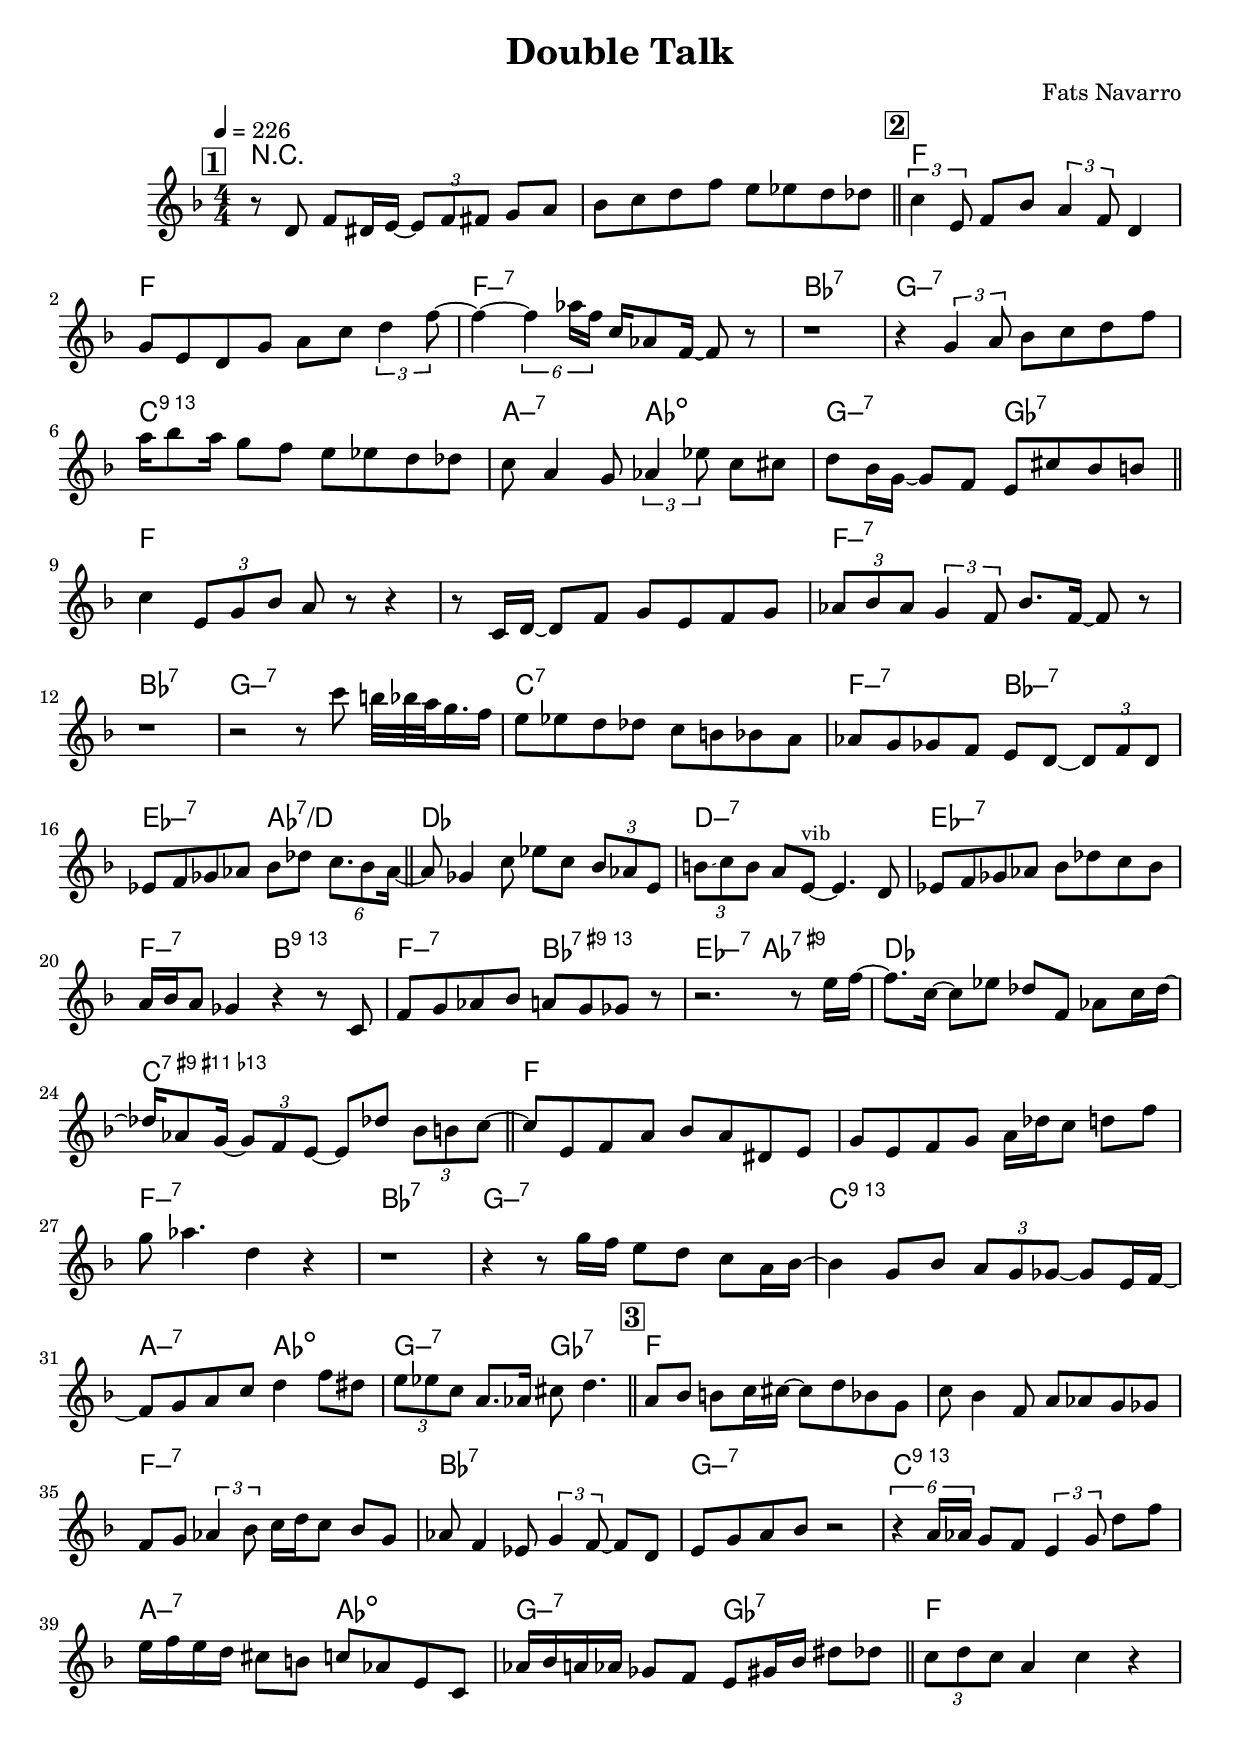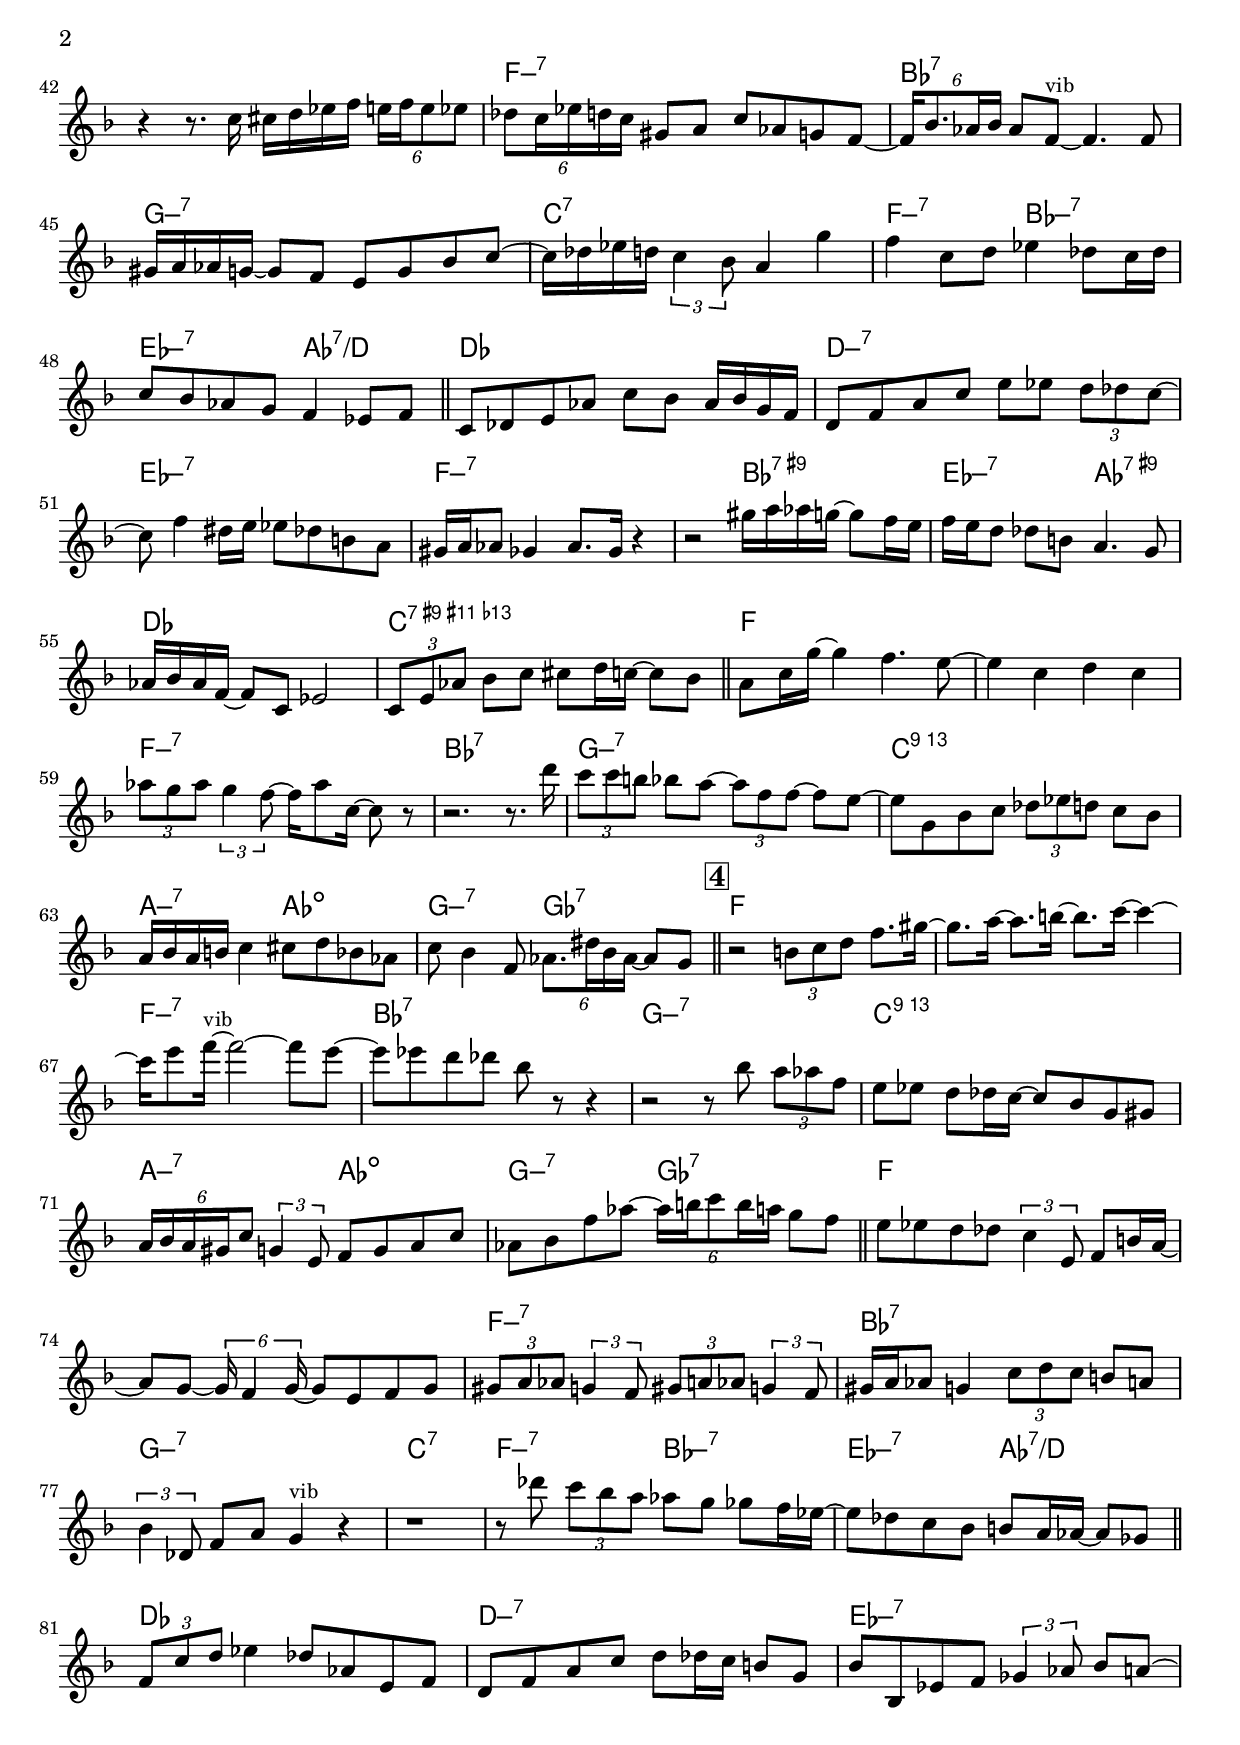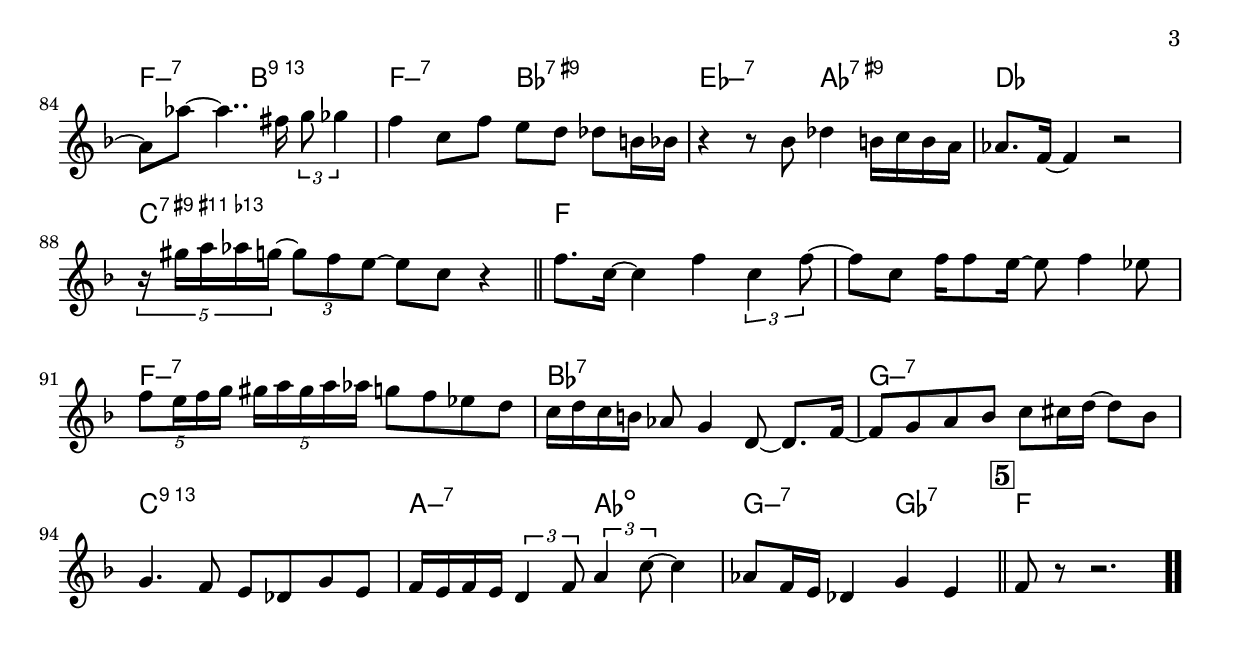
\version "2.13.2"

#(ly:set-option 'point-and-click #f)

\header {
  title = "Double Talk"
  composer = "Fats Navarro"
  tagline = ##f
}
global =
{
    \override Staff.TimeSignature #'style = #'()
    \time 4/4
    \clef "treble"
    \key f \major
    \override Rest #'direction = #'0
    \override MultiMeasureRest #'staff-position = #0
}
\score
{
<<
    \transpose c' c'

    \new ChordNames { \chords {
      \set majorSevenSymbol = \markup { "maj7" }
      \set minorChordModifier = \markup { \char ##x2013 }
      | r1 | s1 
      | f1 | f1 | f1:min7 | bes1:7 | g1:min7 | c1:13.9 | a2:min7 aes2:dim | g2:min7 ges2:7 
      | f1 | s1 | f1:min7 | bes1:7 | g1:min7 | c1:7 | f2:min7 bes2:min7 | es2:min7 aes2:7/d 
      | des1 | d1:min7 | es1:min7 | f2:min7 b2:13.9 | f2:min7 bes2:13.9+ | es2:min7 aes2:9+ | des1 | c1:13-.9+11+ 
      | f1 | s1 | f1:min7 | bes1:7 | g1:min7 | c1:13.9 | a2:min7 aes2:dim | g2:min7 ges2:7 
      | f1 | s1 | f1:min7 | bes1:7 | g1:min7 | c1:13.9 | a2:min7 aes2:dim | g2:min7 ges2:7 
      | f1 | s1 | f1:min7 | bes1:7 | g1:min7 | c1:7 | f2:min7 bes2:min7 | es2:min7 aes2:7/d 
      | des1 | d1:min7 | es1:min7 | f1:min7 | s2 bes2:9+ | es2:min7 aes2:9+ | des1 | c1:13-.9+11+ 
      | f1 | s1 | f1:min7 | bes1:7 | g1:min7 | c1:13.9 | a2:min7 aes2:dim | g2:min7 ges2:7 
      | f1 | s1 | f1:min7 | bes1:7 | g1:min7 | c1:13.9 | a2:min7 aes2:dim | g2:min7 ges2:7 
      | f1 | s1 | f1:min7 | bes1:7 | g1:min7 | c1:7 | f2:min7 bes2:min7 | es2:min7 aes2:7/d 
      | des1 | d1:min7 | es1:min7 | f2:min7 b2:13.9 | f2:min7 bes2:9+ | es2:min7 aes2:9+ | des1 | c1:13-.9+11+ 
      | f1 | s1 | f1:min7 | bes1:7 | g1:min7 | c1:13.9 | a2:min7 aes2:dim | g2:min7 ges2:7 
      | f1|
      }
      }

    \new Staff
    <<
    \transpose c' c'

    {
      \global
  		%\override Score.MetronomeMark #'transparent = ##t
  		%\override Score.MetronomeMark #'stencil = ##f
  		
  		\override HorizontalBracket #'direction = #UP
  		\override HorizontalBracket #'bracket-flare = #'(0 . 0)
  		
  		\override TextSpanner #'dash-fraction = #1.0
  		\override TextSpanner #'bound-details #'left #'text = \markup{ \concat{\draw-line #'(0 . -1.0) \draw-line #'(1.0 . 0) }}
  		\override TextSpanner #'bound-details #'right #'text = \markup{ \concat{ \draw-line #'(1.0 . 0) \draw-line #'(0 . -1.0) }}
          \set Score.markFormatter = #format-mark-box-numbers


      \tempo 4 = 226
      \set Score.currentBarNumber = #-1
     
      \bar "||" \mark \default r8 d'8 f'8 dis'16 e'16~ \tuplet 3/2 {e'8 f'8 fis'8} g'8 a'8 
      | bes'8 c''8 d''8 f''8 e''8 es''8 d''8 des''8 
      \bar "||" \mark \default \tuplet 3/2 {c''4 e'8} f'8 bes'8 \tuplet 3/2 {a'4 f'8} d'4 
      | g'8 e'8 d'8 g'8 a'8 c''8 \tuplet 3/2 {d''4 f''8~} 
      | f''4~ \tuplet 6/4 {f''4 aes''16 f''16} c''16 aes'8 f'16~ f'8 r8 
      | r1 
      | r4 \tuplet 3/2 {g'4 a'8} bes'8 c''8 d''8 f''8 
      | a''16 bes''8 a''16 g''8 f''8 e''8 es''8 d''8 des''8 
      | c''8 a'4 g'8 \tuplet 3/2 {aes'4 es''8} c''8 cis''8 
      | d''8 bes'16 g'16~ g'8 f'8 e'8 cis''8 bes'8 b'8 
      \bar "||" c''4 \tuplet 3/2 {e'8 g'8 bes'8} a'8 r8 r4 
      | r8 c'16 d'16~ d'8 f'8 g'8 e'8 f'8 g'8 
      | \tuplet 3/2 {aes'8 bes'8 aes'8} \tuplet 3/2 {g'4 f'8} bes'8. f'16~ f'8 r8 
      | r1 
      | r2 r8 c'''8 b''32 bes''32 a''32 g''16. f''16 
      | e''8 es''8 d''8 des''8 c''8 b'8 bes'8 a'8 
      | aes'8 g'8 ges'8 f'8 e'8 d'8~ \tuplet 3/2 {d'8 f'8 d'8} 
      | es'8 f'8 ges'8 aes'8 bes'8 des''8 \tuplet 6/4 {c''8. bes'8 aes'16~} 
      \bar "||" aes'8 ges'4 c''8 es''8 c''8 \tuplet 3/2 {bes'8 aes'8 e'8} 
      | \tuplet 3/2 {b'8\glissando  c''8 b'8} a'8 e'8~^\markup{\left-align \small vib} e'4. d'8 
      | es'8 f'8 ges'8 aes'8 bes'8 des''8 c''8 bes'8 
      | a'16 bes'16 a'8 ges'4 r4 r8 c'8 
      | f'8 g'8 aes'8 bes'8 a'8 g'8 ges'8 r8 
      | r2. r8 e''16 f''16~ 
      | f''8. c''16~ c''8 es''8 des''8 f'8 aes'8 c''16 des''16~ 
      | des''16 aes'8 g'16~ \tuplet 3/2 {g'8 f'8 e'8~} e'8 des''8 \tuplet 3/2 {bes'8 b'8 c''8~} 
      \bar "||" c''8 e'8 f'8 a'8 bes'8 a'8 dis'8 e'8 
      | g'8 e'8 f'8 g'8 a'16 des''16 c''8 d''8 f''8 
      | g''8 aes''4. d''4 r4 
      | r1 
      | r4 r8 g''16 f''16 e''8 d''8 c''8 a'16 bes'16~ 
      | bes'4 g'8 bes'8 \tuplet 3/2 {a'8 g'8 ges'8~} ges'8 e'16 f'16~ 
      | f'8 g'8 a'8 c''8 d''4 f''8 dis''8 
      | \tuplet 3/2 {e''8 es''8 c''8} a'8. aes'16 cis''8 d''4. 
      \bar "||" \mark \default a'8 bes'8 b'8 c''16 cis''16~ cis''8 d''8 bes'8 g'8 
      | c''8 bes'4 f'8 a'8 aes'8 g'8 ges'8 
      | f'8 g'8 \tuplet 3/2 {aes'4 bes'8} c''16 d''16 c''8 bes'8 g'8 
      | aes'8 f'4 es'8 \tuplet 3/2 {g'4 f'8~} f'8 d'8 
      | e'8 g'8 a'8 bes'8 r2 
      | \tuplet 6/4 {r4 a'16 aes'16} g'8 f'8 \tuplet 3/2 {e'4 g'8} d''8 f''8 
      | e''16 f''16 e''16 d''16 cis''8 b'8 c''8 aes'8 e'8 c'8 
      | aes'16 bes'16 a'16 aes'16 ges'8 f'8 e'8 gis'16 bes'16 dis''8 des''8 
      \bar "||" \tuplet 3/2 {c''8 d''8 c''8} a'4 c''4 r4 
      | r4 r8. c''16 cis''16 d''16 es''16 f''16 \tuplet 6/4 {e''16 f''16 e''8 es''8} 
      | \tuplet 6/4 {des''8 c''16 es''16 d''16 c''16} gis'8 a'8 c''8 aes'8 g'8 f'8~ 
      | \tuplet 6/4 {f'16 bes'8. aes'16 bes'16} aes'8 f'8~^\markup{\left-align \small vib} f'4. f'8 
      | gis'16 a'16 aes'16 g'16~ g'8 f'8 e'8 g'8 bes'8 c''8~ 
      | c''16 des''16 es''16 d''16 \tuplet 3/2 {c''4 bes'8} a'4 g''4 
      | f''4 c''8 d''8 es''4 des''8 c''16 des''16 
      | c''8 bes'8 aes'8 g'8 f'4 es'8 f'8 
      \bar "||" c'8 des'8 e'8 aes'8 c''8 bes'8 aes'16 bes'16 g'16 f'16 
      | d'8 f'8 a'8 c''8 e''8 es''8 \tuplet 3/2 {d''8 des''8 c''8~} 
      | c''8 f''4 dis''16 e''16 es''8 des''8 b'8 a'8 
      | gis'16 a'16 aes'8 ges'4 aes'8. ges'16 r4 
      | r2 gis''16 a''16 aes''16 g''16~ g''8 f''16 e''16 
      | f''16 e''16 d''8 des''8 b'8 a'4. g'8 
      | aes'16 bes'16 aes'16 f'16~ f'8 c'8 es'2 
      | \tuplet 3/2 {c'8 e'8 aes'8} bes'8 c''8 cis''8 d''16 c''16~ c''8 bes'8 
      \bar "||" a'8 c''16 g''16~ g''4 f''4. e''8~ 
      | e''4 c''4 d''4 c''4 
      | \tuplet 3/2 {aes''8 g''8 aes''8} \tuplet 3/2 {g''4 f''8~} f''16 aes''8 c''16~ c''8 r8 
      | r2. r8. d'''16 
      | \tuplet 3/2 {c'''8 c'''8 b''8} bes''8 a''8~ \tuplet 3/2 {a''8 f''8 f''8~} f''8 e''8~ 
      | e''8 g'8 bes'8 c''8 \tuplet 3/2 {des''8 es''8 d''8} c''8 bes'8 
      | a'16 bes'16 a'16 b'16 c''4 cis''8 d''8 bes'8 aes'8 
      | c''8 bes'4 f'8 \tuplet 6/4 {aes'8. dis''16 bes'16 aes'16~} aes'8 g'8 
      \bar "||" \mark \default r2 \tuplet 3/2 {b'8 c''8 d''8} f''8. gis''16~ 
      | gis''8. a''16~ a''8. b''16~ b''8. c'''16~ c'''4~ 
      | c'''16 e'''8 f'''16~^\markup{\left-align \small vib} f'''2~ f'''8 e'''8~ 
      | e'''8 es'''8 d'''8 des'''8 bes''8 r8 r4 
      | r2 r8 bes''8 \tuplet 3/2 {a''8 aes''8 f''8} 
      | e''8 es''8 d''8 des''16 c''16~ c''8 bes'8 g'8 gis'8 
      | \tuplet 6/4 {a'16 bes'16 a'16 gis'16 c''8} \tuplet 3/2 {g'4 e'8} f'8 g'8 a'8 c''8 
      | aes'8 bes'8 f''8 aes''8~ \tuplet 6/4 {aes''16 b''16 c'''8 b''16 a''16} g''8 f''8 
      \bar "||" e''8 es''8 d''8 des''8 \tuplet 3/2 {c''4 e'8} f'8 b'16 a'16~ 
      | a'8 g'8~ \tuplet 6/4 {g'16 f'4 g'16~} g'8 e'8 f'8 g'8 
      | \tuplet 3/2 {gis'8 a'8 aes'8} \tuplet 3/2 {g'4 f'8} \tuplet 3/2 {gis'8 a'8 aes'8} \tuplet 3/2 {g'4 f'8} 
      | gis'16 a'16 aes'8 g'4 \tuplet 3/2 {c''8 d''8 c''8} b'8 a'8 
      | \tuplet 3/2 {bes'4 des'8} f'8 a'8 g'4^\markup{\left-align \small vib} r4 
      | r1 
      | r8 des'''8 \tuplet 3/2 {c'''8 bes''8 a''8} aes''8 g''8 ges''8 f''16 es''16~ 
      | es''8 des''8 c''8 bes'8 b'8 a'16 aes'16~ aes'8 ges'8 
      \bar "||" \tuplet 3/2 {f'8 c''8 d''8} es''4 des''8 aes'8 e'8 f'8 
      | d'8 f'8 a'8 c''8 d''8 des''16 c''16 b'8 g'8 
      | bes'8 bes8 es'8 f'8 \tuplet 3/2 {ges'4 aes'8} bes'8 a'8~ 
      | a'8 aes''8~ aes''4.. fis''16 \tuplet 3/2 {g''8 ges''4} 
      | f''4 c''8 f''8 e''8 d''8 des''8 b'16 bes'16 
      | r4 r8 bes'8 des''4 b'16 c''16 b'16 a'16 
      | aes'8. f'16~ f'4 r2 
      | \tuplet 5/4 {r16 gis''16 a''16 aes''16 g''16~} \tuplet 3/2 {g''8 f''8 e''8~} e''8 c''8 r4 
      \bar "||" f''8. c''16~ c''4 f''4 \tuplet 3/2 {c''4 f''8~} 
      | f''8 c''8 f''16 f''8 e''16~ e''8 f''4 es''8 
      | \tuplet 5/4 {f''8 e''16 f''16 g''16} \tuplet 5/4 {gis''16 a''16 gis''16 a''16 aes''16} g''8 f''8 es''8 d''8 
      | c''16 d''16 c''16 b'16 aes'8 g'4 d'8~ d'8. f'16~ 
      | f'8 g'8 a'8 bes'8 c''8 cis''16 d''16~ d''8 bes'8 
      | g'4. f'8 e'8 des'8 g'8 e'8 
      | f'16 e'16 f'16 e'16 \tuplet 3/2 {d'4 f'8} \tuplet 3/2 {a'4 c''8~} c''4 
      | aes'8 f'16 e'16 des'4 g'4 e'4 
      \bar "||" \mark \default f'8 r8 r2.\bar  ".."
    }
    >>
>>    
}
